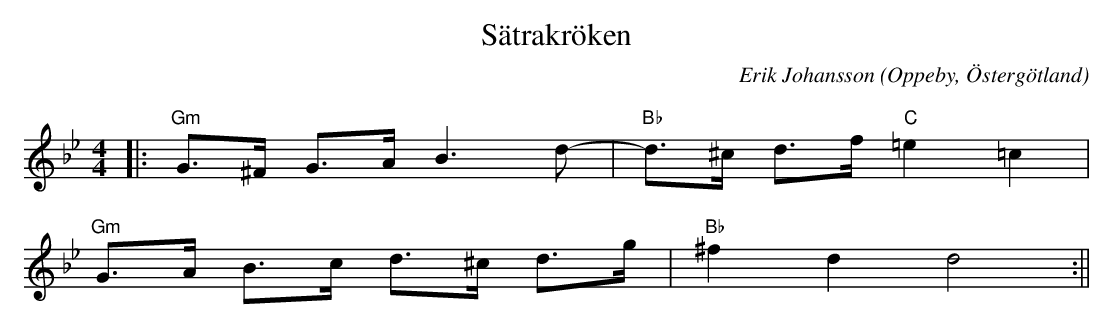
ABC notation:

X:1
T:Sätrakröken
C:Erik Johansson
O:Oppeby, Östergötland
Q:130
M:4/4
L:1/8
K:Gm
|:"Gm"G>^F G>A B3 d-|"Bb" d>^c d>f"C" =e2 =c2|
  "Gm"G>A B>c d>^c d>g|"Bb" ^f2 d2 d4 :||
